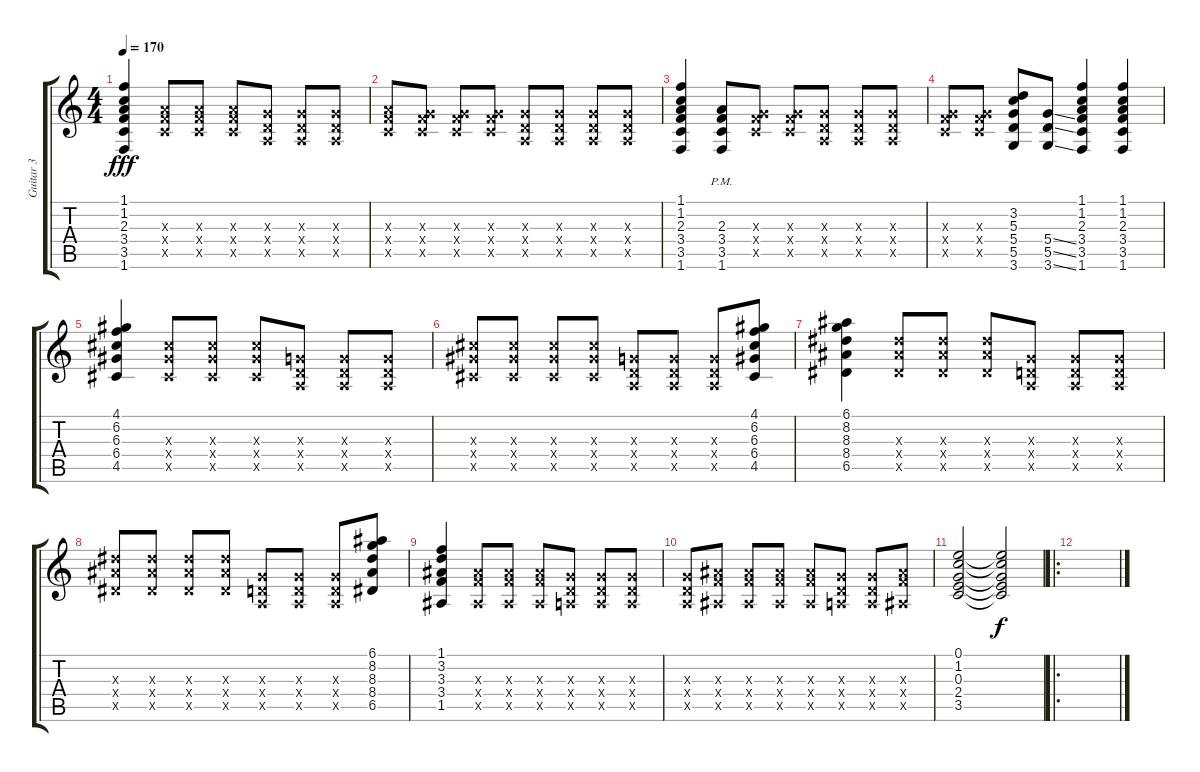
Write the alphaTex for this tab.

\track ("Guitar 3" "Guitar 3") {instrument distortionguitar}
\staff {score tabs}
\tuning (E4 B3 G3 D3 A2 E2) {hide}
\ts (4 4)
\tempo 170
\clef g2
\ks c
(1.1 1.2 2.3 3.4 3.5 1.6).4{dy fff} (2.3{x} 3.4{x} 3.5{x}).8 (2.3{x} 3.4{x} 3.5{x}).8 (2.3{x} 3.4{x} 3.5{x}).8 (0.3{x} 0.4{x} 0.5{x}).8 (0.3{x} 0.4{x} 0.5{x}).8 (0.3{x} 0.4{x} 0.5{x}).8 |
(2.3{x} 3.4{x} 3.5{x}).8 (0.3{x} 3.4{x} 3.5{x}).8 (0.3{x} 3.4{x} 3.5{x}).8 (0.3{x} 3.4{x} 3.5{x}).8 (0.3{x} 0.4{x} 0.5{x}).8 (0.3{x} 0.4{x} 0.5{x}).8 (0.3{x} 0.4{x} 0.5{x}).8 (0.3{x} 0.4{x} 0.5{x}).8 |
(1.1 1.2 2.3 3.4 3.5 1.6).4 (2.3 3.4 3.5{pm} 1.6).8 (0.3{x} 3.4{x} 3.5{x}).8 (0.3{x} 3.4{x} 3.5{x}).8 (0.3{x} 0.4{x} 0.5{x}).8 (0.3{x} 0.4{x} 0.5{x}).8 (0.3{x} 0.4{x} 0.5{x}).8 |
(0.3{x} 3.4{x} 3.5{x}).8 (0.3{x} 3.4{x} 3.5{x}).8 (3.2 5.3 5.4 5.5 3.6).8 (5.4{ss} 5.5{ss} 3.6{ss}).8 (1.1 1.2 2.3 3.4 3.5 1.6).4 (1.1 1.2 2.3 3.4 3.5 1.6).4 |
(4.1 6.2 6.3 6.4 4.5).4 (6.3{x} 6.4{x} 4.5{x}).8 (6.3{x} 6.4{x} 4.5{x}).8 (6.3{x} 6.4{x} 4.5{x}).8 (0.3{x} 0.4{x} 0.5{x}).8 (0.3{x} 0.4{x} 0.5{x}).8 (0.3{x} 0.4{x} 0.5{x}).8 |
(6.3{x} 6.4{x} 4.5{x}).8 (6.3{x} 6.4{x} 4.5{x}).8 (6.3{x} 6.4{x} 4.5{x}).8 (6.3{x} 6.4{x} 4.5{x}).8 (0.3{x} 0.4{x} 0.5{x}).8 (0.3{x} 0.4{x} 0.5{x}).8 (0.3{x} 0.4{x} 0.5{x}).8 (4.1 6.2 6.3 6.4 4.5).8 |
(6.1 8.2 8.3 8.4 6.5).4 (8.3{x} 8.4{x} 6.5{x}).8 (8.3{x} 8.4{x} 6.5{x}).8 (8.3{x} 8.4{x} 6.5{x}).8 (0.3{x} 0.4{x} 0.5{x}).8 (0.3{x} 0.4{x} 0.5{x}).8 (0.3{x} 0.4{x} 0.5{x}).8 |
(8.3{x} 8.4{x} 6.5{x}).8 (8.3{x} 8.4{x} 6.5{x}).8 (8.3{x} 8.4{x} 6.5{x}).8 (8.3{x} 8.4{x} 6.5{x}).8 (0.3{x} 0.4{x} 0.5{x}).8 (0.3{x} 0.4{x} 0.5{x}).8 (0.3{x} 0.4{x} 0.5{x}).8 (6.1 8.2 8.3 8.4 6.5).8 |
(1.1 3.2 3.3 3.4 1.5).4 (3.3{x} 3.4{x} 1.5{x}).8 (3.3{x} 3.4{x} 1.5{x}).8 (3.3{x} 3.4{x} 1.5{x}).8 (0.3{x} 0.4{x} 0.5{x}).8 (0.3{x} 0.4{x} 0.5{x}).8 (0.3{x} 0.4{x} 0.5{x}).8 |
(0.3{x} 0.4{x} 0.5{x}).8 (3.3{x} 3.4{x} 1.5{x}).8 (3.3{x} 3.4{x} 1.5{x}).8 (3.3{x} 3.4{x} 1.5{x}).8 (3.3{x} 3.4{x} 1.5{x}).8 (0.3{x} 0.4{x} 0.5{x}).8 (0.3{x} 0.4{x} 0.5{x}).8 (3.3{x} 3.4{x} 1.5{x}).8 |
(0.1 1.2 0.3 2.4 3.5).2 (0.1{t} 1.2{t} 0.3{t} 2.4{t} 3.5{t}).2{dy f} |
\ro
